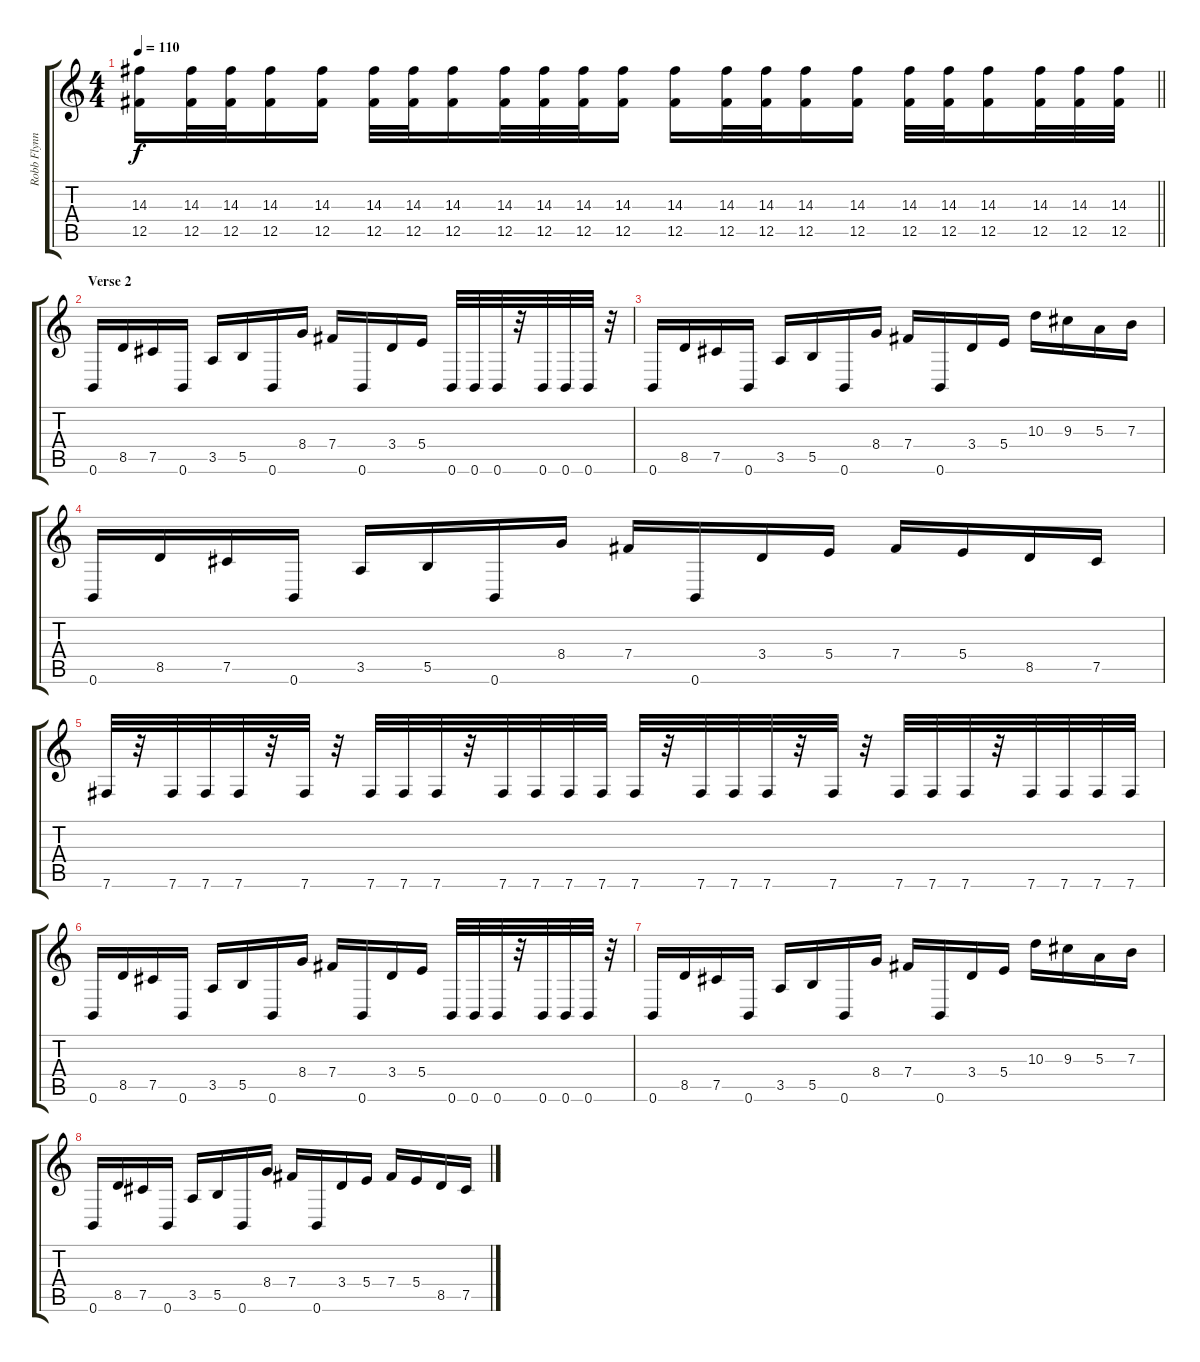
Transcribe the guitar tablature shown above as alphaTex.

\track ("Robb Flynn" "Robb Flynn") {instrument distortionguitar}
\staff {score tabs}
\tuning (Db4 Ab3 E3 B2 Gb2 B1) {hide}
\ts (4 4)
\tempo 110
\clef g2
\barLineRight lightlight
\ks c
(14.3 12.5).16{dy f} (14.3 12.5).32 (14.3 12.5).32 (14.3 12.5).16 (14.3 12.5).16 (14.3 12.5).32 (14.3 12.5).32 (14.3 12.5).16 (14.3 12.5).32 (14.3 12.5).32 (14.3 12.5).32 (14.3 12.5).16 (14.3 12.5).16 (14.3 12.5).32 (14.3 12.5).32 (14.3 12.5).16 (14.3 12.5).16 (14.3 12.5).32 (14.3 12.5).32 (14.3 12.5).16 (14.3 12.5).32 (14.3 12.5).32 (14.3 12.5).32 |
\section ("" "Verse 2")
0.6.16 8.5.16 7.5.16 0.6.16 3.5.16 5.5.16 0.6.16 8.4.16 7.4.16 0.6.16 3.4.16 5.4.16 0.6.32 0.6.32 0.6.32 r.32 0.6.32 0.6.32 0.6.32 r.32 |
0.6.16 8.5.16 7.5.16 0.6.16 3.5.16 5.5.16 0.6.16 8.4.16 7.4.16 0.6.16 3.4.16 5.4.16 10.3.16 9.3.16 5.3.16 7.3.16 |
0.6.16 8.5.16 7.5.16 0.6.16 3.5.16 5.5.16 0.6.16 8.4.16 7.4.16 0.6.16 3.4.16 5.4.16 7.4.16 5.4.16 8.5.16 7.5.16 |
7.6.32 r.32 7.6.32 7.6.32 7.6.32 r.32 7.6.32 r.32 7.6.32 7.6.32 7.6.32 r.32 7.6.32 7.6.32 7.6.32 7.6.32 7.6.32 r.32 7.6.32 7.6.32 7.6.32 r.32 7.6.32 r.32 7.6.32 7.6.32 7.6.32 r.32 7.6.32 7.6.32 7.6.32 7.6.32 |
0.6.16 8.5.16 7.5.16 0.6.16 3.5.16 5.5.16 0.6.16 8.4.16 7.4.16 0.6.16 3.4.16 5.4.16 0.6.32 0.6.32 0.6.32 r.32 0.6.32 0.6.32 0.6.32 r.32 |
0.6.16 8.5.16 7.5.16 0.6.16 3.5.16 5.5.16 0.6.16 8.4.16 7.4.16 0.6.16 3.4.16 5.4.16 10.3.16 9.3.16 5.3.16 7.3.16 |
0.6.16 8.5.16 7.5.16 0.6.16 3.5.16 5.5.16 0.6.16 8.4.16 7.4.16 0.6.16 3.4.16 5.4.16 7.4.16 5.4.16 8.5.16 7.5.16
